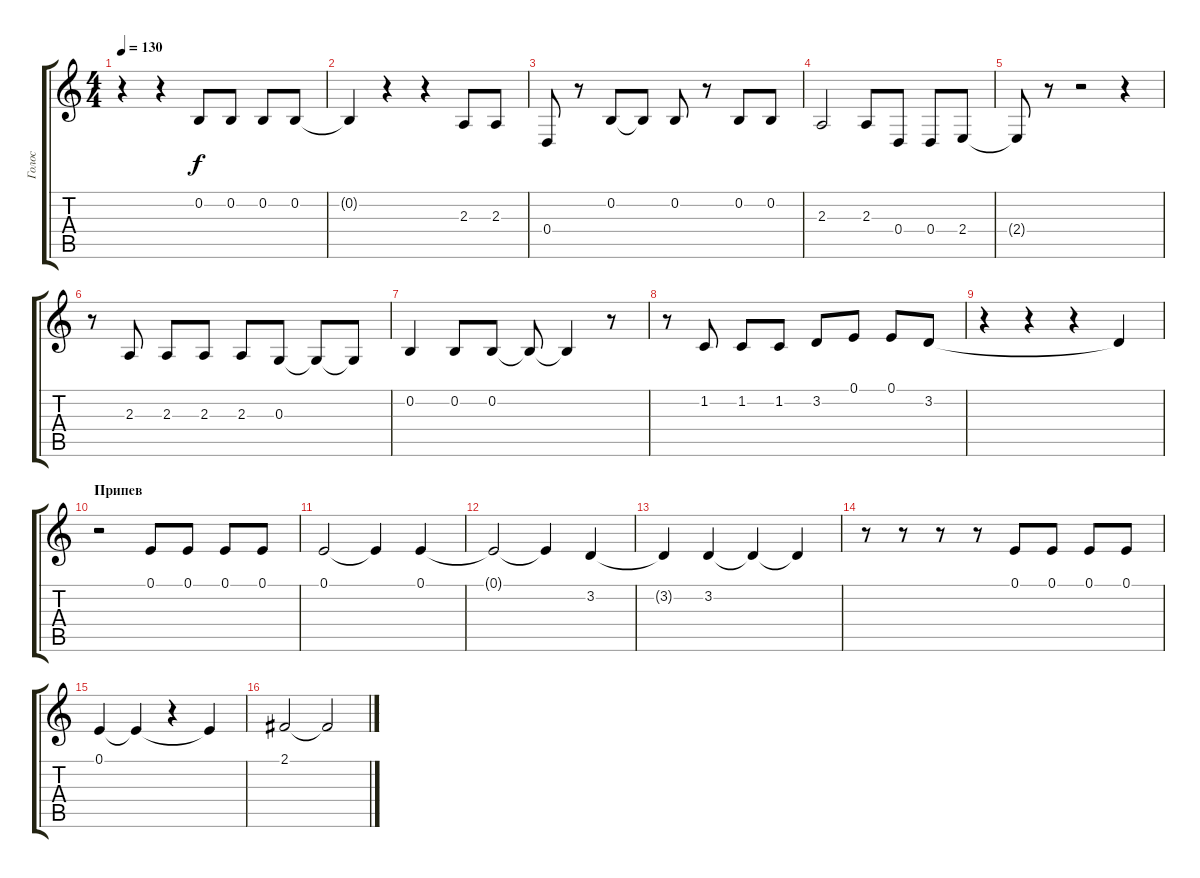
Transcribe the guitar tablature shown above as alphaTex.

\track ("Голос" "Голос") {instrument stringensemble1}
\staff {score tabs}
\tuning (E4 B3 G3 D3 A2 E2) {hide}
\ts (4 4)
\tempo 130
\clef g2
\ks c
r.4{dy f} r.4 0.2.8 0.2.8 0.2.8 0.2.8 |
0.2{t}.4 r.4 r.4 2.3.8 2.3.8 |
0.4.8 r.8 0.2.8 0.2{t}.8 0.2.8 r.8 0.2.8 0.2.8 |
2.3.2 2.3.8 0.4.8 0.4.8 2.4.8 |
2.4{t}.8 r.8 r.2 r.4 |
r.8 2.3.8 2.3.8 2.3.8 2.3.8 0.3.8 0.3{t}.8 0.3{t}.8 |
0.2.4 0.2.8 0.2.8 0.2{t}.8 0.2{t}.4 r.8 |
r.8 1.2.8 1.2.8 1.2.8 3.2.8 0.1.8 0.1.8 3.2.8 |
r.4 r.4 r.4 3.2{t}.4 |
\section ("" "Припев")
r.2 0.1.8 0.1.8 0.1.8 0.1.8 |
0.1.2 0.1{t}.4 0.1.4 |
0.1{t}.2 0.1{t}.4 3.2.4 |
3.2{t}.4 3.2.4 3.2{t}.4 3.2{t}.4 |
r.8 r.8 r.8 r.8 0.1.8 0.1.8 0.1.8 0.1.8 |
0.1.4 0.1{t}.4 r.4 0.1{t}.4 |
2.1.2 2.1{t}.2
